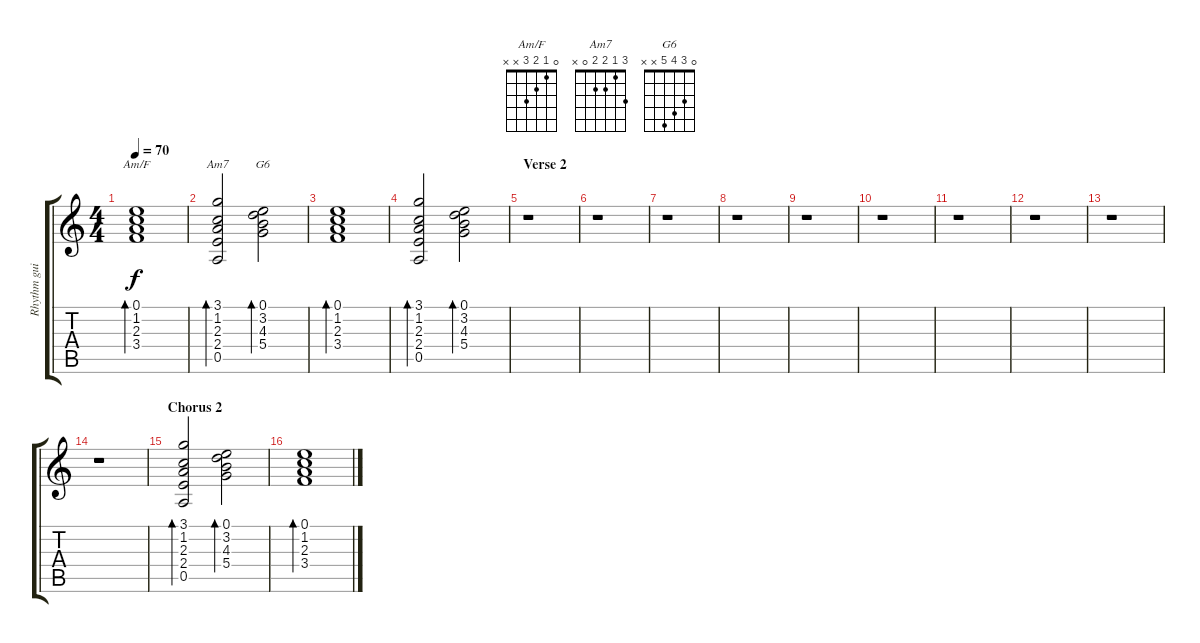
\track ("Rhythm guitar" "Rhythm gui") {instrument acousticguitarsteel}
\staff {score tabs}
\tuning (E4 B3 G3 D3 A2 E2) {hide}
\chord ("Am/F" 0 1 2 3 x x)
\chord ("Am7" 3 1 2 2 0 x)
\chord ("G6" 0 3 4 5 x x)
\ts (4 4)
\tempo 70
\clef g2
\ks c
(0.1 1.2 2.3 3.4).1{bd 60 ch "Am/F" dy f} |
(3.1 1.2 2.3 2.4 0.5).2{bd 60 ch "Am7"} (0.1 3.2 4.3 5.4).2{bd 60 ch "G6"} |
(0.1 1.2 2.3 3.4).1{bd 60} |
(3.1 1.2 2.3 2.4 0.5).2{bd 60} (0.1 3.2 4.3 5.4).2{bd 60} |
\section ("" "Verse 2")
r.1 |
r.1 |
r.1 |
r.1 |
r.1 |
r.1 |
r.1 |
r.1 |
r.1 |
r.1 |
\section ("" "Chorus 2")
(3.1 1.2 2.3 2.4 0.5).2{bd 60} (0.1 3.2 4.3 5.4).2{bd 60} |
(0.1 1.2 2.3 3.4).1{bd 60}
